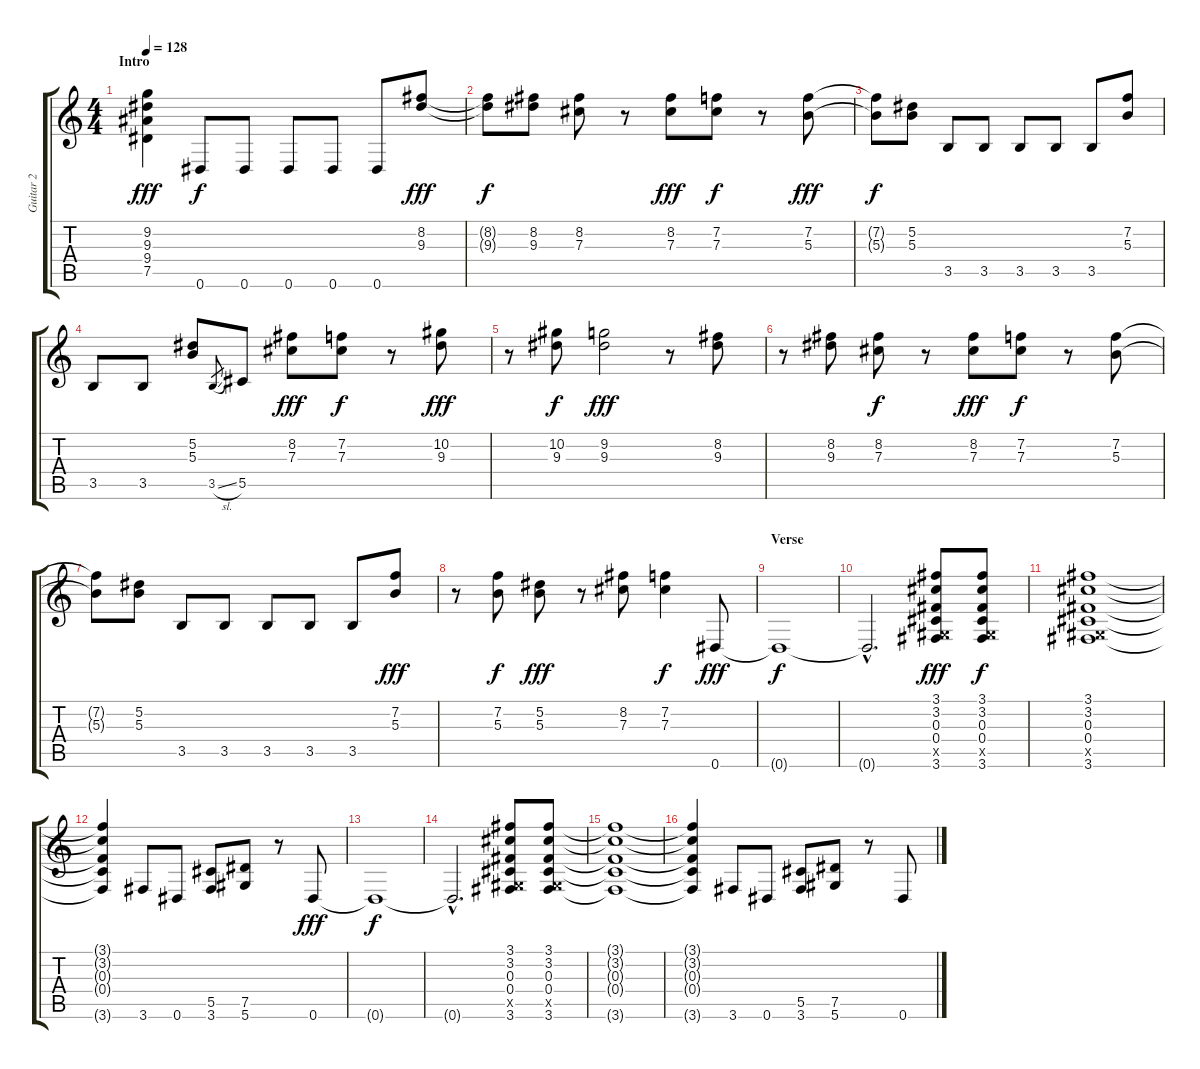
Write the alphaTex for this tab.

\track ("Guitar 2" "Guitar 2") {instrument distortionguitar}
\staff {score tabs}
\tuning (Eb4 Bb3 Gb3 Db3 Ab2 Eb2) {hide}
\ts (4 4)
\section ("" "Intro")
\tempo 128
\clef g2
\ks c
(9.2 9.3 9.4 7.5).4{dy fff instrument distortionguitar} 0.6.8{dy f} 0.6.8 0.6.8 0.6.8 0.6.8 (8.2 9.3).8{dy fff} |
(8.2{t} 9.3{t}).8{dy f} (8.2 9.3).8 (8.2 7.3).8 r.8 (8.2 7.3).8{dy fff} (7.2 7.3).8{dy f} r.8 (7.2 5.3).8{dy fff} |
(7.2{t} 5.3{t}).8{dy f} (5.2 5.3).8 3.5.8 3.5.8 3.5.8 3.5.8 3.5.8 (7.2 5.3).8 |
3.5.8 3.5.8 (5.2 5.3).8 3.5{sl}.8{gr} 5.5.8 (8.2 7.3).8{dy fff} (7.2 7.3).8{dy f} r.8 (10.2 9.3).8{dy fff} |
r.8 (10.2 9.3).8{dy f} (9.2 9.3).2{dy fff} r.8 (8.2 9.3).8 |
r.8 (8.2 9.3).8 (8.2 7.3).8{dy f} r.8 (8.2 7.3).8{dy fff} (7.2 7.3).8{dy f} r.8 (7.2 5.3).8 |
(7.2{t} 5.3{t}).8 (5.2 5.3).8 3.5.8 3.5.8 3.5.8 3.5.8 3.5.8 (7.2 5.3).8{dy fff} |
r.8 (7.2 5.3).8{dy f} (5.2 5.3).8{dy fff} r.8 (8.2 7.3).8 (7.2 7.3).4{dy f} 0.6.8{dy fff} |
\section ("" "Verse")
0.6{t}.1{dy f} |
0.6{hac t}.2{d} (3.1 3.2 0.3 0.4 0.5{x} 3.6).8{dy fff} (3.1 3.2 0.3 0.4 0.5{x} 3.6).8{dy f} |
(3.1 3.2 0.3 0.4 0.5{x} 3.6).1 |
(3.1{t} 3.2{t} 0.3{t} 0.4{t} 3.6{t}).4 3.6.8 0.6.8 (5.5 3.6).8 (7.5 5.6).8 r.8 0.6.8{dy fff} |
0.6{t}.1{dy f} |
0.6{hac t}.2{d} (3.1 3.2 0.3 0.4 0.5{x} 3.6).8 (3.1 3.2 0.3 0.4 0.5{x} 3.6).8 |
(3.1{t} 3.2{t} 0.3{t} 0.4{t} 3.6{t}).1 |
(3.1{t} 3.2{t} 0.3{t} 0.4{t} 3.6{t}).4 3.6.8 0.6.8 (5.5 3.6).8 (7.5 5.6).8 r.8 0.6.8
